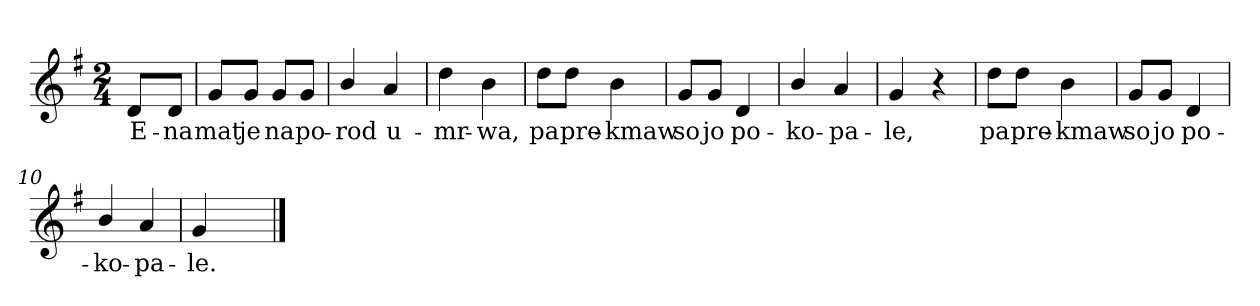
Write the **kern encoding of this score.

**kern	**text
*part1	*part1
*staff1	*staff1
*clefG2	*
*k[f#]	*
*G:	*
*M2/4	*
=	=
8d/L	E-
8d/J	-na
=1	=1
8g/L	mat
8g/J	je
8g/L	na
8g/J	po-
=2	=2
4b/	-rod
4a/	u-
=3	=3
4dd\	-mr-
4b\	-wa,
=4	=4
8dd\L	pa
8dd\J	pre-
4b\	-kmaw
=5	=5
8g/L	so
8g/J	jo
4d/	po-
=6	=6
4b/	-ko-
4a/	-pa-
=7	=7
4g/	-le,
4r	.
!!LO:LB:g=z
=8	=8
8dd\L	pa
8dd\J	pre-
4b\	-kmaw
=9	=9
8g/L	so
8g/J	jo
4d/	po-
=10	=10
4b/	-ko-
4a/	-pa-
=11	=11
4g/	-le.
4ryy	.
==	==
*-	*-
